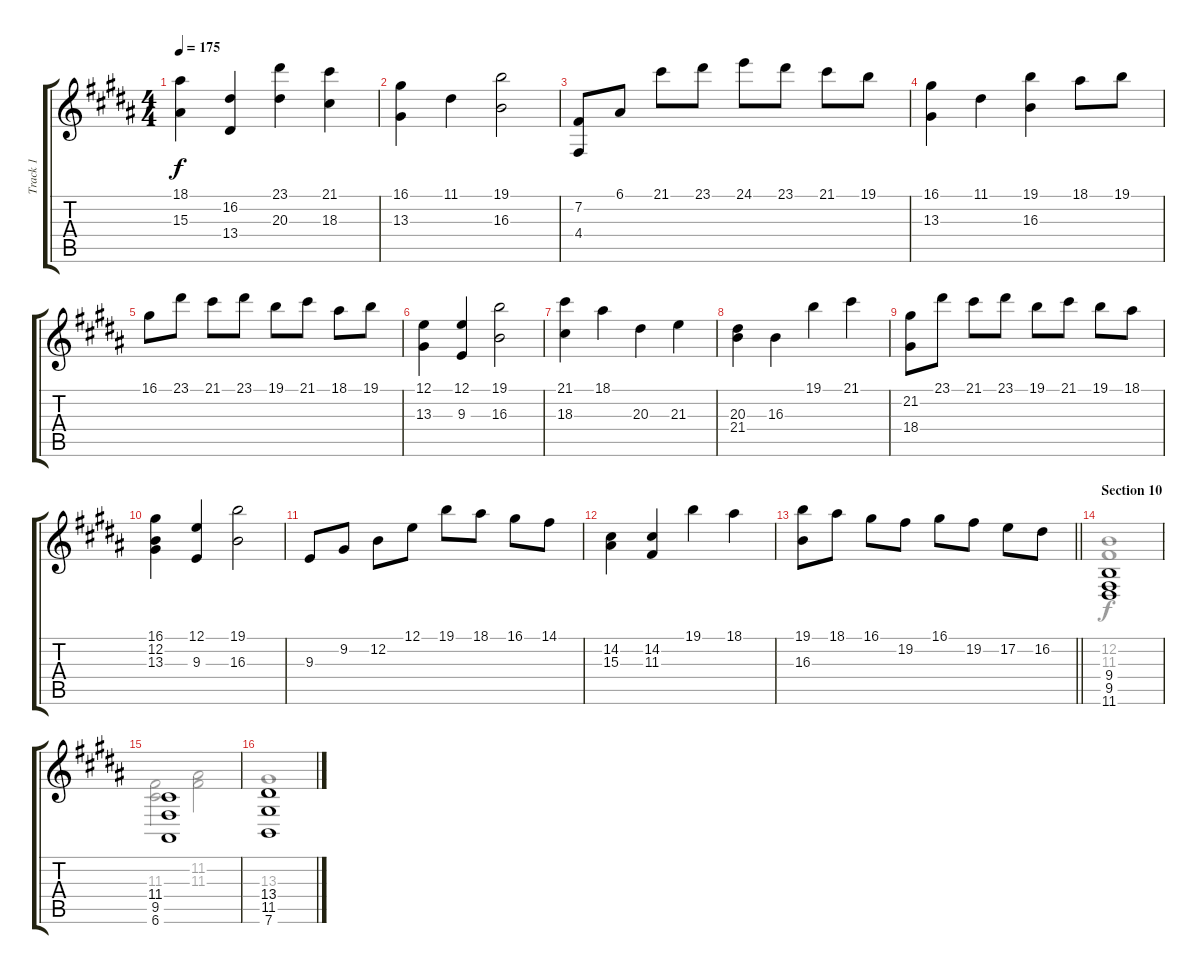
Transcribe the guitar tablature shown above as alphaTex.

\track ("Track 1" "Track 1") {instrument churchorgan}
\staff {score tabs}
\tuning (E4 B3 G3 D3 A2 E2) {hide}
\voice
\ts (4 4)
\tempo 175
\clef g2
\ks b
(18.1 15.3).4{dy f} (16.2 13.4).4 (23.1 20.3).4 (21.1 18.3).4 |
(16.1 13.3).4 11.1.4 (19.1 16.3).2 |
(7.2 4.4).8 6.1.8 21.1.8 23.1.8 24.1.8 23.1.8 21.1.8 19.1.8 |
(16.1 13.3).4 11.1.4 (19.1 16.3).4 18.1.8 19.1.8 |
16.1.8 23.1.8 21.1.8 23.1.8 19.1.8 21.1.8 18.1.8 19.1.8 |
(12.1 13.3).4 (12.1 9.3).4 (19.1 16.3).2 |
(21.1 18.3).4 18.1.4 20.3.4 21.3.4 |
(20.3 21.4).4 16.3.4 19.1.4 21.1.4 |
(21.2 18.4).8 23.1.8 21.1.8 23.1.8 19.1.8 21.1.8 19.1.8 18.1.8 |
(16.1 12.2 13.3).4 (12.1 9.3).4 (19.1 16.3).2 |
9.3.8 9.2.8 12.2.8 12.1.8 19.1.8 18.1.8 16.1.8 14.1.8 |
(14.2 15.3).4 (14.2 11.3).4 19.1.4 18.1.4 |
\barLineRight lightlight
(19.1 16.3).8 18.1.8 16.1.8 19.2.8 16.1.8 19.2.8 17.2.8 16.2.8 |
\section ("" "Section 10")
(9.4 9.5 11.6).1{volume 10 instrument churchorgan} |
(11.4 9.5 6.6).1 |
(13.4 11.5 7.6).1
\voice
\clef g2
\ottava regular
\simile none
\ks b
|
|
|
|
|
|
|
|
|
|
|
|
\barLineRight lightlight
|
(12.2 11.3).1 |
(11.3 11.4).2 (11.2 11.3).2 |
(13.3 13.4).1
